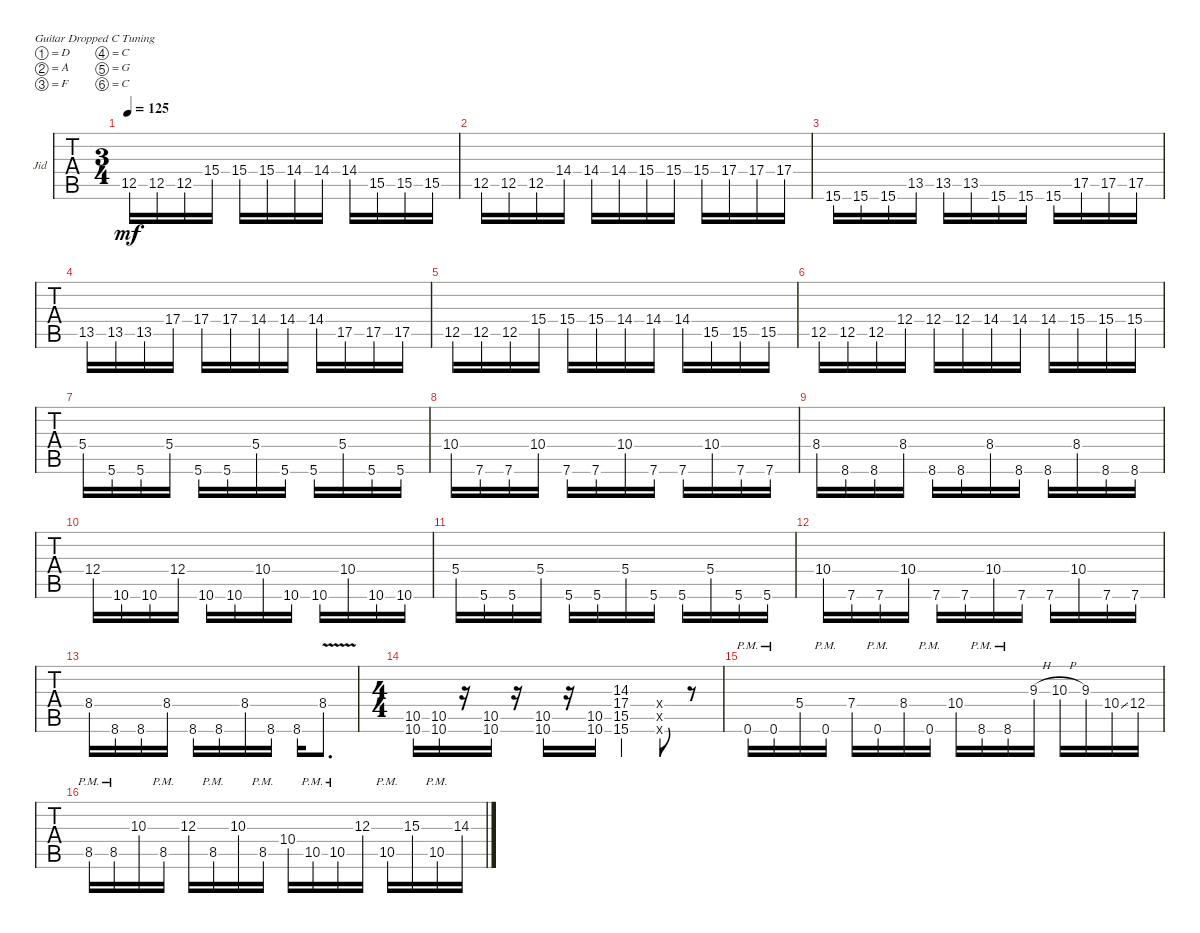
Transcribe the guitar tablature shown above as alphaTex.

\defaultSystemsLayout 4
\bracketExtendMode groupsimilarinstruments
\firstSystemTrackNameOrientation horizontal
\otherSystemsTrackNameOrientation horizontal
\track ("Jid" "Jid") {instrument distortionguitar}
\staff {tabs}
\tuning (D4 A3 F3 C3 G2 C2)
\ts (3 4)
\tempo 125
\clef g2
\ks c
12.5.16{dy mf} 12.5.16 12.5.16 15.4.16 15.4.16 15.4.16 14.4.16 14.4.16 14.4.16 15.5.16 15.5.16 15.5.16 |
12.5.16 12.5.16 12.5.16 14.4.16 14.4.16 14.4.16 15.4.16 15.4.16 15.4.16 17.4.16 17.4.16 17.4.16 |
15.6.16 15.6.16 15.6.16 13.5.16 13.5.16 13.5.16 15.6.16 15.6.16 15.6.16 17.5.16 17.5.16 17.5.16 |
13.5.16 13.5.16 13.5.16 17.4.16 17.4.16 17.4.16 14.4.16 14.4.16 14.4.16 17.5.16 17.5.16 17.5.16 |
12.5.16 12.5.16 12.5.16 15.4.16 15.4.16 15.4.16 14.4.16 14.4.16 14.4.16 15.5.16 15.5.16 15.5.16 |
12.5.16 12.5.16 12.5.16 12.4.16 12.4.16 12.4.16 14.4.16 14.4.16 14.4.16 15.4.16 15.4.16 15.4.16 |
5.4.16 5.6.16 5.6.16 5.4.16 5.6.16 5.6.16 5.4.16 5.6.16 5.6.16 5.4.16 5.6.16 5.6.16 |
10.4.16 7.6.16 7.6.16 10.4.16 7.6.16 7.6.16 10.4.16 7.6.16 7.6.16 10.4.16 7.6.16 7.6.16 |
8.4.16 8.6.16 8.6.16 8.4.16 8.6.16 8.6.16 8.4.16 8.6.16 8.6.16 8.4.16 8.6.16 8.6.16 |
12.4.16 10.6.16 10.6.16 12.4.16 10.6.16 10.6.16 10.4.16 10.6.16 10.6.16 10.4.16 10.6.16 10.6.16 |
5.4.16 5.6.16 5.6.16 5.4.16 5.6.16 5.6.16 5.4.16 5.6.16 5.6.16 5.4.16 5.6.16 5.6.16 |
10.4.16 7.6.16 7.6.16 10.4.16 7.6.16 7.6.16 10.4.16 7.6.16 7.6.16 10.4.16 7.6.16 7.6.16 |
8.4.16 8.6.16 8.6.16 8.4.16 8.6.16 8.6.16 8.4.16 8.6.16 8.6.16 8.4{v}.8{d} |
\ts (4 4)
(10.6 10.5).16 (10.5 10.6).16 r.16 (10.6 10.5).16 r.16 (10.6 10.5).16 r.16 (10.6 10.5).16 (15.6 15.5 17.4 14.3).4 (0.6{x} 0.5{x} 0.4{x}).8 r.8 |
0.6{pm}.16 0.6{pm}.16 5.4.16 0.6{pm}.16 7.4.16 0.6{pm}.16 8.4.16 0.6{pm}.16 10.4.16 8.6{pm}.16 8.6{pm}.16 9.3{h}.16 10.3{h}.16 9.3.16 10.4{ss}.16 12.4.16 |
8.5{pm}.16 8.5{pm}.16 10.3.16 8.5{pm}.16 12.3.16 8.5{pm}.16 10.3.16 8.5{pm}.16 10.4.16 10.5{pm}.16 10.5{pm}.16 12.3.16 10.5{pm}.16 15.3.16 10.5{pm}.16 14.3.16
